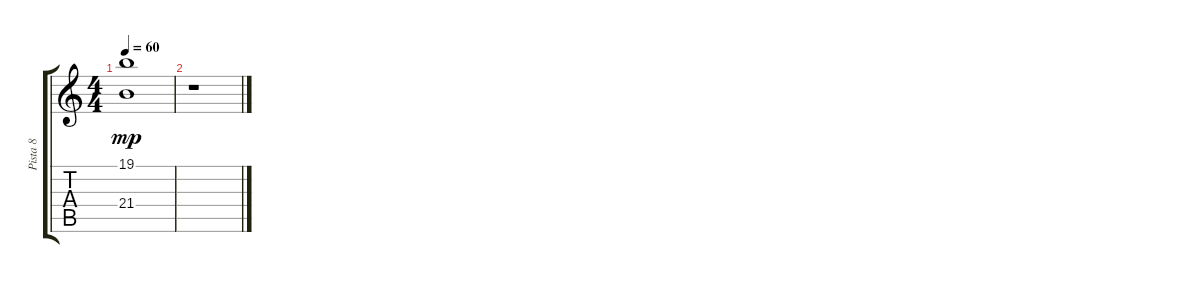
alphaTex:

\track ("Pista 8" "Pista 8") {instrument stringensemble1}
\staff {score tabs}
\tuning (E4 B3 G3 D3 A2 E2) {hide}
\ts (4 4)
\tempo 60
\clef g2
\ks c
(19.1 21.4).1{dy mp} |
r.1
